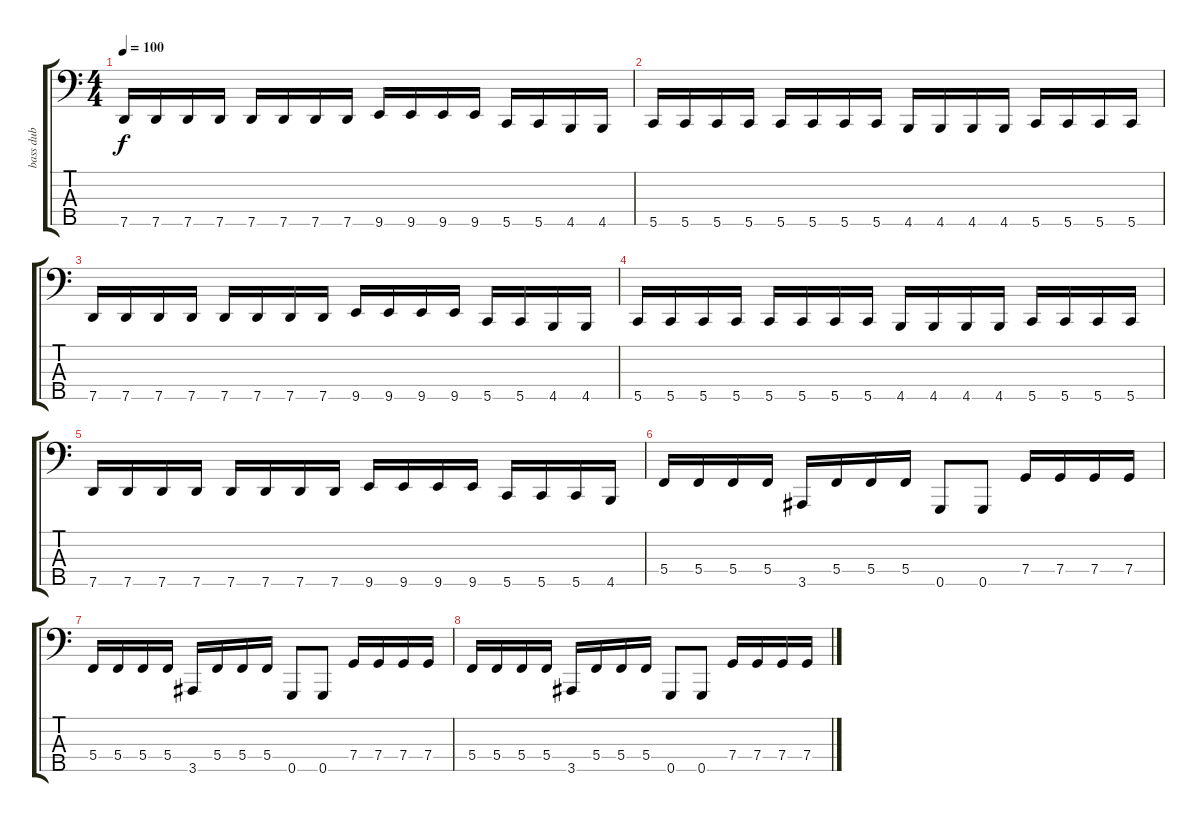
\track ("bass dub" "bass dub") {instrument electricbasspick}
\staff {score tabs}
\tuning (Eb2 Bb1 F1 C1 G0) {hide}
\ts (4 4)
\tempo 100
\clef f4
\ks c
7.5.16{dy f} 7.5.16 7.5.16 7.5.16 7.5.16 7.5.16 7.5.16 7.5.16 9.5.16 9.5.16 9.5.16 9.5.16 5.5.16 5.5.16 4.5.16 4.5.16 |
5.5.16 5.5.16 5.5.16 5.5.16 5.5.16 5.5.16 5.5.16 5.5.16 4.5.16 4.5.16 4.5.16 4.5.16 5.5.16 5.5.16 5.5.16 5.5.16 |
7.5.16 7.5.16 7.5.16 7.5.16 7.5.16 7.5.16 7.5.16 7.5.16 9.5.16 9.5.16 9.5.16 9.5.16 5.5.16 5.5.16 4.5.16 4.5.16 |
5.5.16 5.5.16 5.5.16 5.5.16 5.5.16 5.5.16 5.5.16 5.5.16 4.5.16 4.5.16 4.5.16 4.5.16 5.5.16 5.5.16 5.5.16 5.5.16 |
7.5.16 7.5.16 7.5.16 7.5.16 7.5.16 7.5.16 7.5.16 7.5.16 9.5.16 9.5.16 9.5.16 9.5.16 5.5.16 5.5.16 5.5.16 4.5.16 |
5.4.16 5.4.16 5.4.16 5.4.16 3.5.16 5.4.16 5.4.16 5.4.16 0.5.8 0.5.8 7.4.16 7.4.16 7.4.16 7.4.16 |
5.4.16 5.4.16 5.4.16 5.4.16 3.5.16 5.4.16 5.4.16 5.4.16 0.5.8 0.5.8 7.4.16 7.4.16 7.4.16 7.4.16 |
5.4.16 5.4.16 5.4.16 5.4.16 3.5.16 5.4.16 5.4.16 5.4.16 0.5.8 0.5.8 7.4.16 7.4.16 7.4.16 7.4.16
